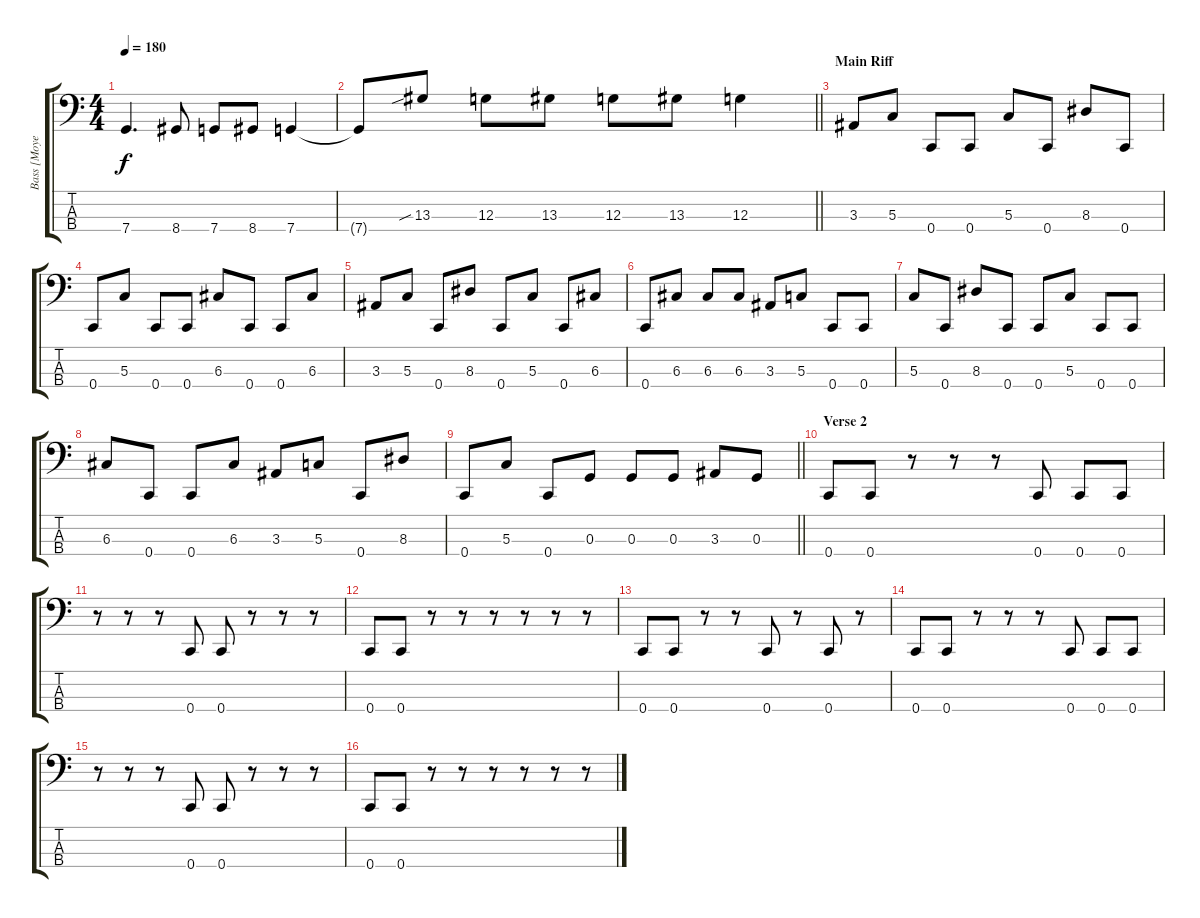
\track ("Bass [Moyer]" "Bass [Moye") {instrument electricbassfinger}
\staff {score tabs}
\tuning (F2 C2 G1 C1) {hide}
\ts (4 4)
\tempo 180
\clef f4
\ks c
7.4.4{d dy f} 8.4.8 7.4.8 8.4.8 7.4.4 |
\barLineRight lightlight
7.4{t}.8 13.3{sib}.8 12.3.8 13.3.8 12.3.8 13.3.8 12.3.4 |
\section ("" "Main Riff")
3.3.8 5.3.8 0.4.8 0.4.8 5.3.8 0.4.8 8.3.8 0.4.8 |
0.4.8 5.3.8 0.4.8 0.4.8 6.3.8 0.4.8 0.4.8 6.3.8 |
3.3.8 5.3.8 0.4.8 8.3.8 0.4.8 5.3.8 0.4.8 6.3.8 |
0.4.8 6.3.8 6.3.8 6.3.8 3.3.8 5.3.8 0.4.8 0.4.8 |
5.3.8 0.4.8 8.3.8 0.4.8 0.4.8 5.3.8 0.4.8 0.4.8 |
6.3.8 0.4.8 0.4.8 6.3.8 3.3.8 5.3.8 0.4.8 8.3.8 |
\barLineRight lightlight
0.4.8 5.3.8 0.4.8 0.3.8 0.3.8 0.3.8 3.3.8 0.3.8 |
\section ("" "Verse 2")
0.4.8 0.4.8 r.8 r.8 r.8 0.4.8 0.4.8 0.4.8 |
r.8 r.8 r.8 0.4.8 0.4.8 r.8 r.8 r.8 |
0.4.8 0.4.8 r.8 r.8 r.8 r.8 r.8 r.8 |
0.4.8 0.4.8 r.8 r.8 0.4.8 r.8 0.4.8 r.8 |
0.4.8 0.4.8 r.8 r.8 r.8 0.4.8 0.4.8 0.4.8 |
r.8 r.8 r.8 0.4.8 0.4.8 r.8 r.8 r.8 |
0.4.8 0.4.8 r.8 r.8 r.8 r.8 r.8 r.8
